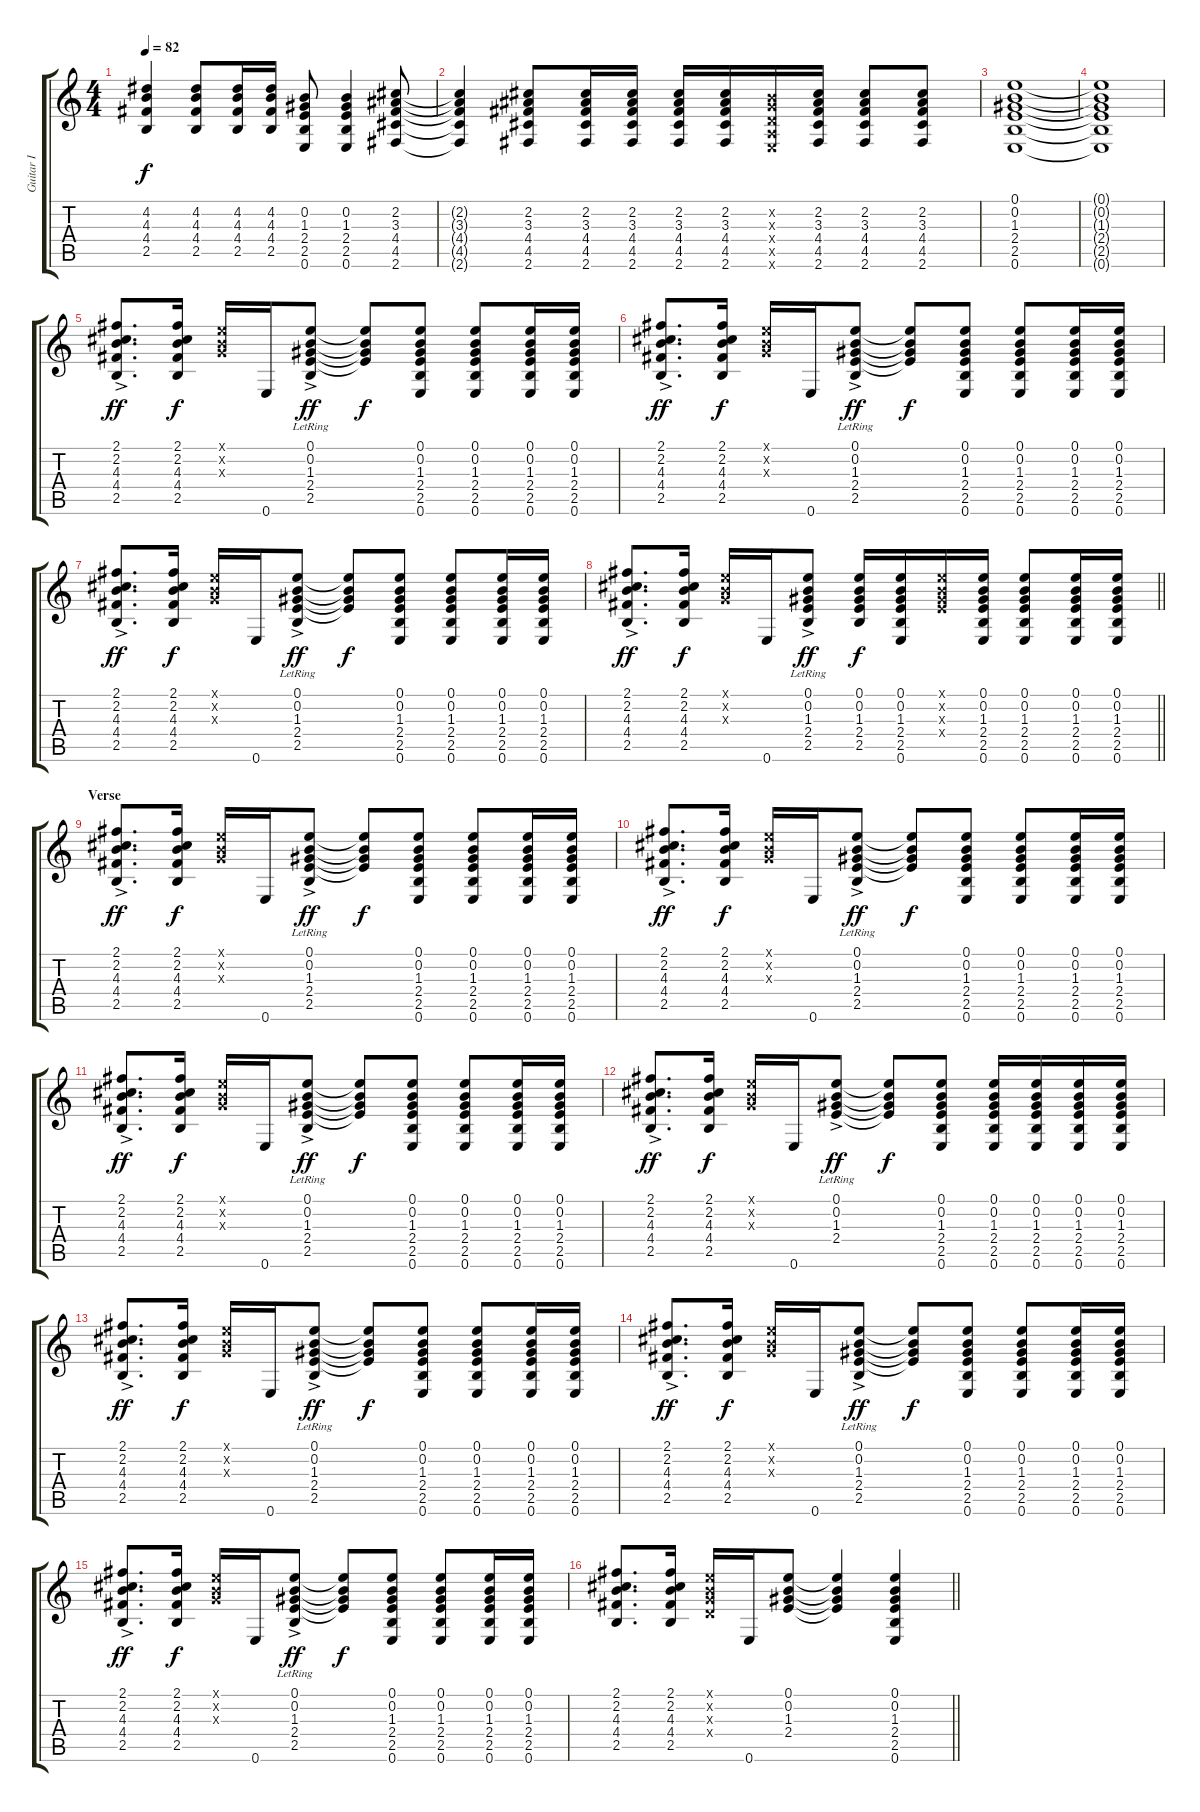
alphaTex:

\track ("Guitar I" "Guitar I") {instrument acousticguitarsteel}
\staff {score tabs}
\tuning (E4 B3 G3 D3 A2 E2) {hide}
\ts (4 4)
\tempo 82
\clef g2
\ks c
(4.2 4.3 4.4 2.5).4{dy f} (4.2 4.3 4.4 2.5).8 (4.2 4.3 4.4 2.5).16 (4.2 4.3 4.4 2.5).16 (0.2 1.3 2.4 2.5 0.6).8 (0.2 1.3 2.4 2.5 0.6).4 (2.2 3.3 4.4 4.5 2.6).8 |
(2.2{t} 3.3{t} 4.4{t} 4.5{t} 2.6{t}).4 (2.2 3.3 4.4 4.5 2.6).8 (2.2 3.3 4.4 4.5 2.6).16 (2.2 3.3 4.4 4.5 2.6).16 (2.2 3.3 4.4 4.5 2.6).16 (2.2 3.3 4.4 4.5 2.6).16 (0.2{x} 0.3{x} 0.4{x} 0.5{x} 0.6{x}).16 (2.2 3.3 4.4 4.5 2.6).16 (2.2 3.3 4.4 4.5 2.6).8 (2.2 3.3 4.4 4.5 2.6).8 |
(0.1 0.2 1.3 2.4 2.5 0.6).1 |
(0.1{t} 0.2{t} 1.3{t} 2.4{t} 2.5{t} 0.6{t}).1 |
(2.1 2.2{ac} 4.3{ac} 4.4{ac} 2.5{ac}).8{d dy ff} (2.1 2.2 4.3 4.4 2.5).16{dy f} (0.1{x} 0.2{x} 0.3{x}).16 0.6.16 (0.1{ac lr} 0.2{ac lr} 1.3{ac lr} 2.4{ac lr} 2.5{ac lr}).8{dy ff} (0.1{t} 0.2{t} 1.3{t} 2.4{t}).8{dy f} (0.1 0.2 1.3 2.4 2.5 0.6).8 (0.1 0.2 1.3 2.4 2.5 0.6).8 (0.1 0.2 1.3 2.4 2.5 0.6).16 (0.1 0.2 1.3 2.4 2.5 0.6).16 |
(2.1 2.2{ac} 4.3{ac} 4.4{ac} 2.5{ac}).8{d dy ff} (2.1 2.2 4.3 4.4 2.5).16{dy f} (0.1{x} 0.2{x} 0.3{x}).16 0.6.16 (0.1{ac lr} 0.2{ac lr} 1.3{ac lr} 2.4{ac lr} 2.5{ac lr}).8{dy ff} (0.1{t} 0.2{t} 1.3{t} 2.4{t}).8{dy f} (0.1 0.2 1.3 2.4 2.5 0.6).8 (0.1 0.2 1.3 2.4 2.5 0.6).8 (0.1 0.2 1.3 2.4 2.5 0.6).16 (0.1 0.2 1.3 2.4 2.5 0.6).16 |
(2.1 2.2{ac} 4.3{ac} 4.4{ac} 2.5{ac}).8{d dy ff} (2.1 2.2 4.3 4.4 2.5).16{dy f} (0.1{x} 0.2{x} 0.3{x}).16 0.6.16 (0.1{ac lr} 0.2{ac lr} 1.3{ac lr} 2.4{ac lr} 2.5{ac lr}).8{dy ff} (0.1{t} 0.2{t} 1.3{t} 2.4{t}).8{dy f} (0.1 0.2 1.3 2.4 2.5 0.6).8 (0.1 0.2 1.3 2.4 2.5 0.6).8 (0.1 0.2 1.3 2.4 2.5 0.6).16 (0.1 0.2 1.3 2.4 2.5 0.6).16 |
\barLineRight lightlight
(2.1 2.2{ac} 4.3{ac} 4.4{ac} 2.5{ac}).8{d dy ff} (2.1 2.2 4.3 4.4 2.5).16{dy f} (0.1{x} 0.2{x} 0.3{x}).16 0.6.16 (0.1{ac lr} 0.2{ac lr} 1.3{ac lr} 2.4{ac lr} 2.5{ac lr}).8{dy ff} (0.1 0.2 1.3 2.4 2.5).16{dy f} (0.1 0.2 1.3 2.4 2.5 0.6).16 (0.1{x} 0.2{x} 1.3{x} 2.4{x}).16 (0.1 0.2 1.3 2.4 2.5 0.6).16 (0.1 0.2 1.3 2.4 2.5 0.6).8 (0.1 0.2 1.3 2.4 2.5 0.6).16 (0.1 0.2 1.3 2.4 2.5 0.6).16 |
\section ("" "Verse")
(2.1 2.2 4.3 4.4{ac} 2.5{ac}).8{d dy ff} (2.1 2.2 4.3 4.4 2.5).16{dy f} (0.1{x} 0.2{x} 0.3{x}).16 0.6.16 (0.1{ac lr} 0.2{ac lr} 1.3{ac lr} 2.4{ac lr} 2.5{ac lr}).8{dy ff} (0.1{t} 0.2{t} 1.3{t} 2.4{t}).8{dy f} (0.1 0.2 1.3 2.4 2.5 0.6).8 (0.1 0.2 1.3 2.4 2.5 0.6).8 (0.1 0.2 1.3 2.4 2.5 0.6).16 (0.1 0.2 1.3 2.4 2.5 0.6).16 |
(2.1 2.2 4.3 4.4{ac} 2.5{ac}).8{d dy ff} (2.1 2.2 4.3 4.4 2.5).16{dy f} (0.1{x} 0.2{x} 0.3{x}).16 0.6.16 (0.1{ac lr} 0.2{ac lr} 1.3{ac lr} 2.4{ac lr} 2.5{ac lr}).8{dy ff} (0.1{t} 0.2{t} 1.3{t} 2.4{t}).8{dy f} (0.1 0.2 1.3 2.4 2.5 0.6).8 (0.1 0.2 1.3 2.4 2.5 0.6).8 (0.1 0.2 1.3 2.4 2.5 0.6).16 (0.1 0.2 1.3 2.4 2.5 0.6).16 |
(2.1 2.2 4.3 4.4{ac} 2.5{ac}).8{d dy ff} (2.1 2.2 4.3 4.4 2.5).16{dy f} (0.1{x} 0.2{x} 0.3{x}).16 0.6.16 (0.1{ac lr} 0.2{ac lr} 1.3{ac lr} 2.4{ac lr} 2.5{ac lr}).8{dy ff} (0.1{t} 0.2{t} 1.3{t} 2.4{t}).8{dy f} (0.1 0.2 1.3 2.4 2.5 0.6).8 (0.1 0.2 1.3 2.4 2.5 0.6).8 (0.1 0.2 1.3 2.4 2.5 0.6).16 (0.1 0.2 1.3 2.4 2.5 0.6).16 |
(2.1 2.2 4.3 4.4{ac} 2.5{ac}).8{d dy ff} (2.1 2.2 4.3 4.4 2.5).16{dy f} (0.1{x} 0.2{x} 0.3{x}).16 0.6.16 (0.1{ac lr} 0.2{ac lr} 1.3{ac lr} 2.4{ac lr}).8{dy ff} (0.1{t} 0.2{t} 1.3{t} 2.4{t}).8{dy f} (0.1 0.2 1.3 2.4 2.5 0.6).8 (0.1 0.2 1.3 2.4 2.5 0.6).16 (0.1 0.2 1.3 2.4 2.5 0.6).16 (0.1 0.2 1.3 2.4 2.5 0.6).16 (0.1 0.2 1.3 2.4 2.5 0.6).16 |
(2.1 2.2 4.3 4.4{ac} 2.5{ac}).8{d dy ff} (2.1 2.2 4.3 4.4 2.5).16{dy f} (0.1{x} 0.2{x} 0.3{x}).16 0.6.16 (0.1{ac lr} 0.2{ac lr} 1.3{ac lr} 2.4{ac lr} 2.5{ac lr}).8{dy ff} (0.1{t} 0.2{t} 1.3{t} 2.4{t}).8{dy f} (0.1 0.2 1.3 2.4 2.5 0.6).8 (0.1 0.2 1.3 2.4 2.5 0.6).8 (0.1 0.2 1.3 2.4 2.5 0.6).16 (0.1 0.2 1.3 2.4 2.5 0.6).16 |
(2.1 2.2 4.3 4.4{ac} 2.5{ac}).8{d dy ff} (2.1 2.2 4.3 4.4 2.5).16{dy f} (0.1{x} 0.2{x} 0.3{x}).16 0.6.16 (0.1{ac lr} 0.2{ac lr} 1.3{ac lr} 2.4{ac lr} 2.5{ac lr}).8{dy ff} (0.1{t} 0.2{t} 1.3{t} 2.4{t}).8{dy f} (0.1 0.2 1.3 2.4 2.5 0.6).8 (0.1 0.2 1.3 2.4 2.5 0.6).8 (0.1 0.2 1.3 2.4 2.5 0.6).16 (0.1 0.2 1.3 2.4 2.5 0.6).16 |
(2.1 2.2 4.3 4.4{ac} 2.5{ac}).8{d dy ff} (2.1 2.2 4.3 4.4 2.5).16{dy f} (0.1{x} 0.2{x} 0.3{x}).16 0.6.16 (0.1{ac lr} 0.2{ac lr} 1.3{ac lr} 2.4{ac lr} 2.5{ac lr}).8{dy ff} (0.1{t} 0.2{t} 1.3{t} 2.4{t}).8{dy f} (0.1 0.2 1.3 2.4 2.5 0.6).8 (0.1 0.2 1.3 2.4 2.5 0.6).8 (0.1 0.2 1.3 2.4 2.5 0.6).16 (0.1 0.2 1.3 2.4 2.5 0.6).16 |
\barLineRight lightlight
(2.1 2.2 4.3 4.4 2.5).8{d} (2.1 2.2 4.3 4.4 2.5).16 (0.1{x} 0.2{x} 0.3{x} 0.4{x}).16 0.6.16 (0.1 0.2 1.3 2.4).8 (0.1{t} 0.2{t} 1.3{t} 2.4{t}).4 (0.1 0.2 1.3 2.4 2.5 0.6).4
